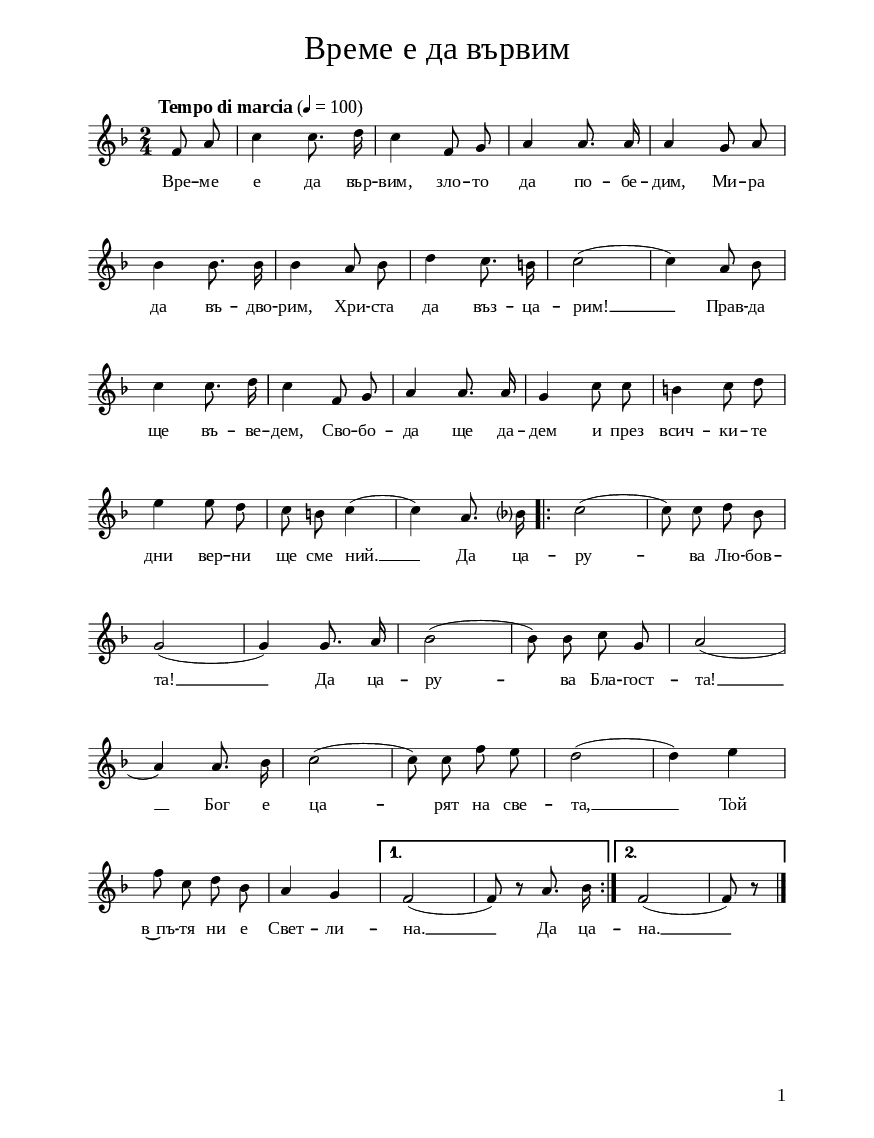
\version "2.24.2"

% include paper part and global functions
\include "include/globals.ily"

\bookpart {
  \label #'ref042
  \tocItem \markup "Време е да вървим – Vreme e da vărvim"
  \include "include/bookpart-paper.ily"
  \score {
    \include "include/score-layout.ily"

    \new Voice \absolute  {
      \clef treble
      \key f \major
      \time 2/4
      \tempoFunc "Tempo di marcia" 4 "100"
      \autoBeamOff
      \autoBeamOff
      \partial 4

      f'8 a'8 | c''4 c''8. d''16 |  c''4 f'8 g'8 | a'4 a'8. a'16 | a'4 g'8 a'8  \break

      bes'4 bes'8. bes'16 | bes'4 a'8 bes'8 | d''4 c''8. b'16 | c''2 (| c''4) a'8 bes'8 | \break

      c''4 c''8. d''16 | c''4 f'8 g'8 | a'4 a'8. a'16 | g'4 c''8 c''8 | b'4 c''8 d''8| \break


      e''4 e''8 d''8 | c''8 b'8 c''4 (| c''4) a'8. bes'?16 | \repeat volta 2 {
        c''2 (| c''8) c''8 d''8 bes'8  |\break

        g'2 (| g'4 ) g'8. a'16| bes'2 ( |  bes'8 ) bes'8 c''8 g'8|   a'2 ( | \break

        a'4 ) a'8. bes'16| c''2 ( | c''8 ) c''8 f''8 e''8 | d''2 (|d''4 ) e''4 \break

        f''8 c''8 d''8 bes'8 | a'4 g'4 |
      } \alternative { { f'2 ( | f'8 ) r8 a'8. bes'16 | } { f'2 (| f' 8 ) r8 \bar "|." \break } }

    }

    \addlyrics {
      Вре -- ме е да вър -- вим, зло -- то да по -- бе -- дим, Ми -- ра
      да въ -- дво -- рим, Хри -- ста да въз -- ца -- рим! __   Прав -- да
      ще въ -- ве -- дем, Сво -- бо -- да ще да -- дем и през всич -- ки -- те
      дни вер -- ни ще сме ний. __  Да ца -- ру -- ва Лю -- бов -- та! __
      Да ца -- ру -- ва Бла -- гост -- та! __
      Бог е ца -- рят на све -- та, __  Той в~пъ -- тя ни е Свет -- ли  -- на. __ Да ца -- на. __ 
    }

    \header {
      title = \titleFunc "Време е да вървим" "Vreme e da vărvim"
    }

    \midi{}

  } % score

  \pageBreak

  \markup \fontsize #bgCoupletFontSize {
    \hspace #8
    \override #`(baseline-skip . ,bgCoupletBaselineSkip)
    \column {

      \line { 2. Бързо да полетим, }
      \line {   "   " мощно да възтръбим, }
      \line {   "   " Радост да възвестим,  }
      \line {   "   " Вяра да съживим! }
      \line {  "   " Ще огрей пак света }
      \line {   "   " в първата красота, }
      \line {   "   " Свобода, Мир и ред  }
      \line {   "   " ще владеят вред. }
      \line { "   " }
      \line { "   " \italic {Припев ... } }
    }

  } % markup

  \markup \empty-two
  % include foreign translation(s) of the song
  

} % bookpart
